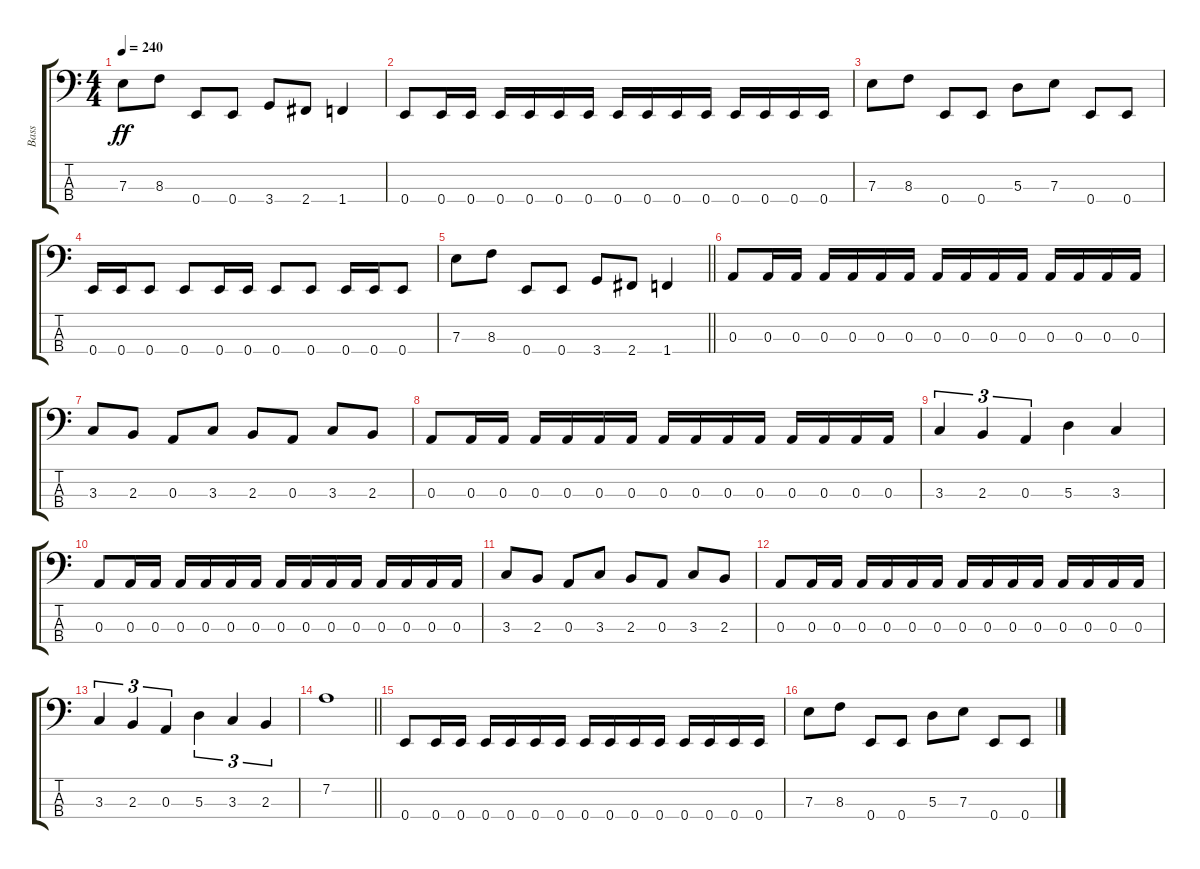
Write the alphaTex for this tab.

\track ("Bass" "Bass") {instrument electricbasspick}
\staff {score tabs}
\tuning (G2 D2 A1 E1) {hide}
\ts (4 4)
\tempo 240
\clef f4
\ks c
7.3.8{dy ff} 8.3.8 0.4.8 0.4.8 3.4.8 2.4.8 1.4.4 |
0.4.8 0.4.16 0.4.16 0.4.16 0.4.16 0.4.16 0.4.16 0.4.16 0.4.16 0.4.16 0.4.16 0.4.16 0.4.16 0.4.16 0.4.16 |
7.3.8 8.3.8 0.4.8 0.4.8 5.3.8 7.3.8 0.4.8 0.4.8 |
0.4.16 0.4.16 0.4.8 0.4.8 0.4.16 0.4.16 0.4.8 0.4.8 0.4.16 0.4.16 0.4.8 |
\barLineRight lightlight
7.3.8 8.3.8 0.4.8 0.4.8 3.4.8 2.4.8 1.4.4 |
0.3.8 0.3.16 0.3.16 0.3.16 0.3.16 0.3.16 0.3.16 0.3.16 0.3.16 0.3.16 0.3.16 0.3.16 0.3.16 0.3.16 0.3.16 |
3.3.8 2.3.8 0.3.8 3.3.8 2.3.8 0.3.8 3.3.8 2.3.8 |
0.3.8 0.3.16 0.3.16 0.3.16 0.3.16 0.3.16 0.3.16 0.3.16 0.3.16 0.3.16 0.3.16 0.3.16 0.3.16 0.3.16 0.3.16 |
3.3.4{tu (3 2)} 2.3.4{tu (3 2)} 0.3.4{tu (3 2)} 5.3.4 3.3.4 |
0.3.8 0.3.16 0.3.16 0.3.16 0.3.16 0.3.16 0.3.16 0.3.16 0.3.16 0.3.16 0.3.16 0.3.16 0.3.16 0.3.16 0.3.16 |
3.3.8 2.3.8 0.3.8 3.3.8 2.3.8 0.3.8 3.3.8 2.3.8 |
0.3.8 0.3.16 0.3.16 0.3.16 0.3.16 0.3.16 0.3.16 0.3.16 0.3.16 0.3.16 0.3.16 0.3.16 0.3.16 0.3.16 0.3.16 |
3.3.4{tu (3 2)} 2.3.4{tu (3 2)} 0.3.4{tu (3 2)} 5.3.4{tu (3 2)} 3.3.4{tu (3 2)} 2.3.4{tu (3 2)} |
\barLineRight lightlight
7.2.1 |
0.4.8 0.4.16 0.4.16 0.4.16 0.4.16 0.4.16 0.4.16 0.4.16 0.4.16 0.4.16 0.4.16 0.4.16 0.4.16 0.4.16 0.4.16 |
7.3.8 8.3.8 0.4.8 0.4.8 5.3.8 7.3.8 0.4.8 0.4.8
